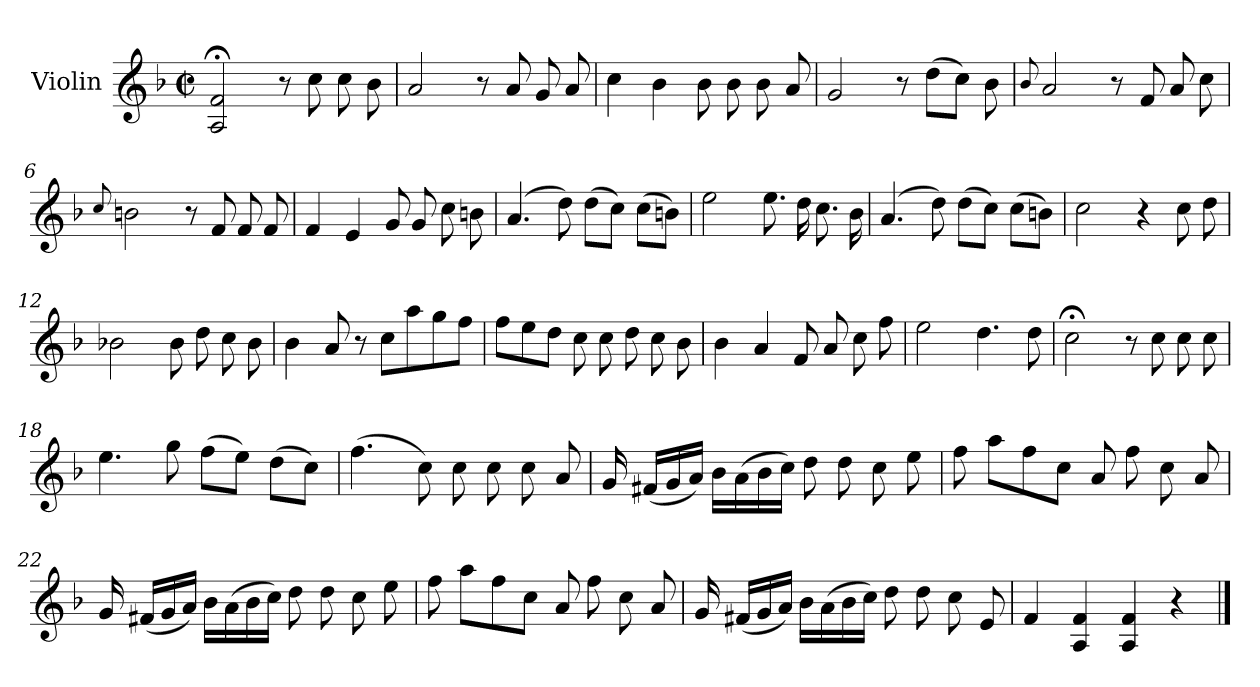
**kern
*part1
*staff1
*I"Violin
*I'Vln.
*clefG2
*k[b-]
*M2/2
*met(c|)
=1
2A;</ 2f;</
8r
8cc\
8cc\
8b-\
=2
2a/
8r
8a/
8g/
8a/
=3
4cc\
4b-\
8b-\
8b-\
8b-\
8a/
=4
2g/
8r
(>8dd\L
8cc\J)
8b-\
=5
8qqb-/
2a/
8r
8f/
8a/
8cc\
!!LO:LB:g=z
=6
8qqcc/
2bn\
8r
8f/
8f/
8f/
=7
4f/
4e/
8g/
8g/
8cc\
8bn\
=8
(>4.a/
8dd\)
(>8dd\L
8cc\J)
(>8cc\L
8bn\J)
=9
2ee\
8.ee\
16dd\
8.cc\
16b-\
=10
(>4.a/
8dd\)
(>8dd\L
8cc\J)
(>8cc\L
8bn\J)
!!LO:LB:g=z
=11
2cc\
4r
8cc\
8dd\
=12
2b-X\
8b-\
8dd\
8cc\
8b-\
=13
4b-\
8a/
8r
8cc\L
8aa\
8gg\
8ff\J
=14
8ff\L
8ee\
8dd\J
8cc\
8cc\
8dd\
8cc\
8b-\
=15
4b-\
4a/
8f/
8a/
8cc\
8ff\
!!LO:LB:g=z
=16
2ee\
4.dd\
8dd\
=17
2cc;<\
8r
8cc\
8cc\
8cc\
=18
4.ee\
8gg\
(>8ff\L
8ee\J)
(>8dd\L
8cc\J)
=19
(>4.ff\
8cc\)
8cc\
8cc\
8cc\
8a/
=20
16g/
(<16f#X/LL
16g/
16a/JJ)
16b-\LL
(>16a\
16b-\
16cc\JJ)
8dd\
8dd\
8cc\
8ee\
!!LO:LB:g=z
=21
8ff\
8aa\L
8ff\
8cc\J
8a/
8ff\
8cc\
8a/
=22
16g/
(<16f#X/LL
16g/
16a/JJ)
16b-\LL
(>16a\
16b-\
16cc\JJ)
8dd\
8dd\
8cc\
8ee\
=23
8ff\
8aa\L
8ff\
8cc\J
8a/
8ff\
8cc\
8a/
!!LO:LB:g=z
=24
16g/
(<16f#X/LL
16g/
16a/JJ)
16b-\LL
(>16a\
16b-\
16cc\JJ)
8dd\
8dd\
8cc\
8e/
=25
4f/
4A/ 4f/
4A/ 4f/
4r
==
*-
